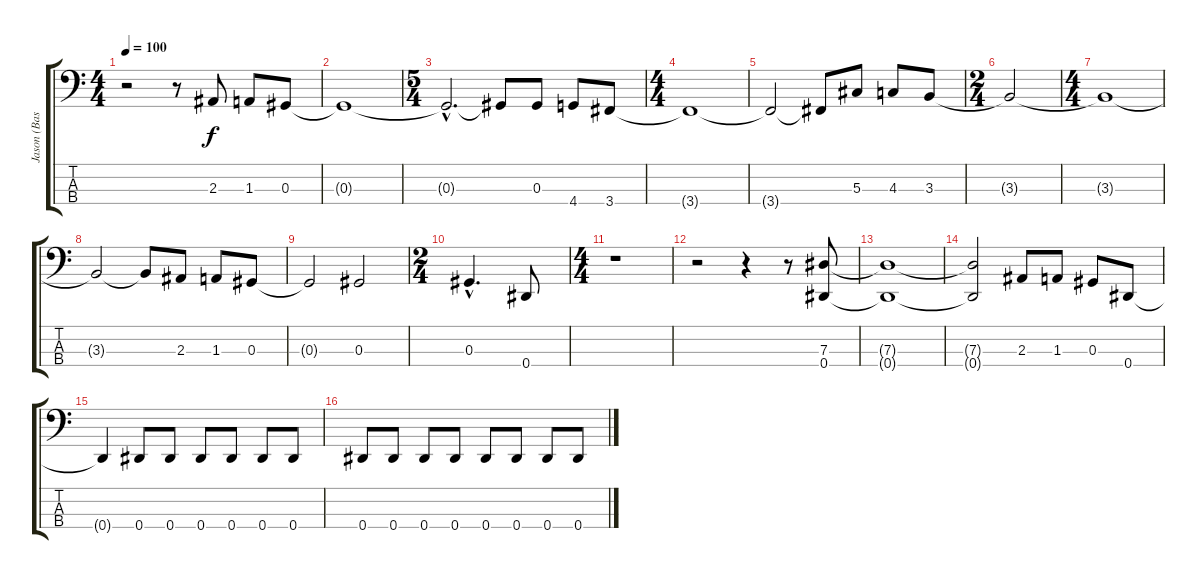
\track ("Jason (Bass)" "Jason (Bas") {instrument electricbasspick}
\staff {score tabs}
\tuning (Gb2 Db2 Ab1 Eb1) {hide}
\ts (4 4)
\tempo 100
\clef f4
\ks c
r.2{dy f instrument electricbasspick} r.8 2.3.8 1.3.8 0.3.8 |
0.3{t}.1 |
\ts (5 4)
0.3{hac t}.2{d} 0.3{t}.8 0.3.8 4.4.8 3.4.8 |
\ts (4 4)
3.4{t}.1 |
3.4{t}.2 3.4{t}.8 5.3.8 4.3.8 3.3.8 |
\ts (2 4)
3.3{t}.2 |
\ts (4 4)
3.3{t}.1 |
3.3{t}.2 3.3{t}.8 2.3.8 1.3.8 0.3.8 |
0.3{t}.2 0.3.2 |
\ts (2 4)
0.3{hac}.4{d} 0.4.8 |
\ts (4 4)
r.1 |
r.2 r.4 r.8 (7.3 0.4).8 |
(7.3{t} 0.4{t}).1 |
(7.3{t} 0.4{t}).2 2.3.8 1.3.8 0.3.8 0.4.8 |
0.4{t}.4 0.4.8 0.4.8 0.4.8 0.4.8 0.4.8 0.4.8 |
0.4.8 0.4.8 0.4.8 0.4.8 0.4.8 0.4.8 0.4.8 0.4.8
